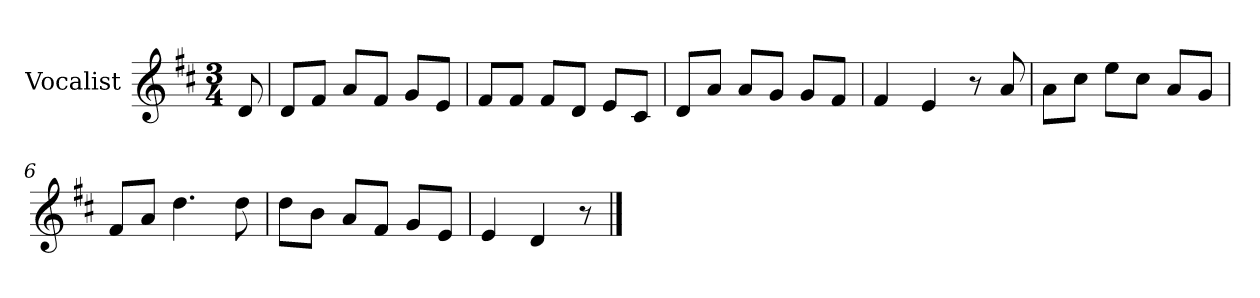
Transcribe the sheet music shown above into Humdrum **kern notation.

**kern
*part1
*staff1
*I"Vocalist
*k[f#c#]
*D:
*M3/4
=
8d
=1
8dL
8f#J
8aL
8f#J
8gL
8eJ
=2
8f#L
8f#J
8f#L
8dJ
8eL
8c#J
=3
8dL
8aJ
8aL
8gJ
8gL
8f#J
=4
4f#
4e
8r
8a
=5
8aL
8cc#J
8eeL
8cc#J
8aL
8gJ
=6
8f#L
8aJ
4.dd
8dd
=7
8ddL
8bJ
8aL
8f#J
8gL
8eJ
=8
4e
4d
8r
==
*-
